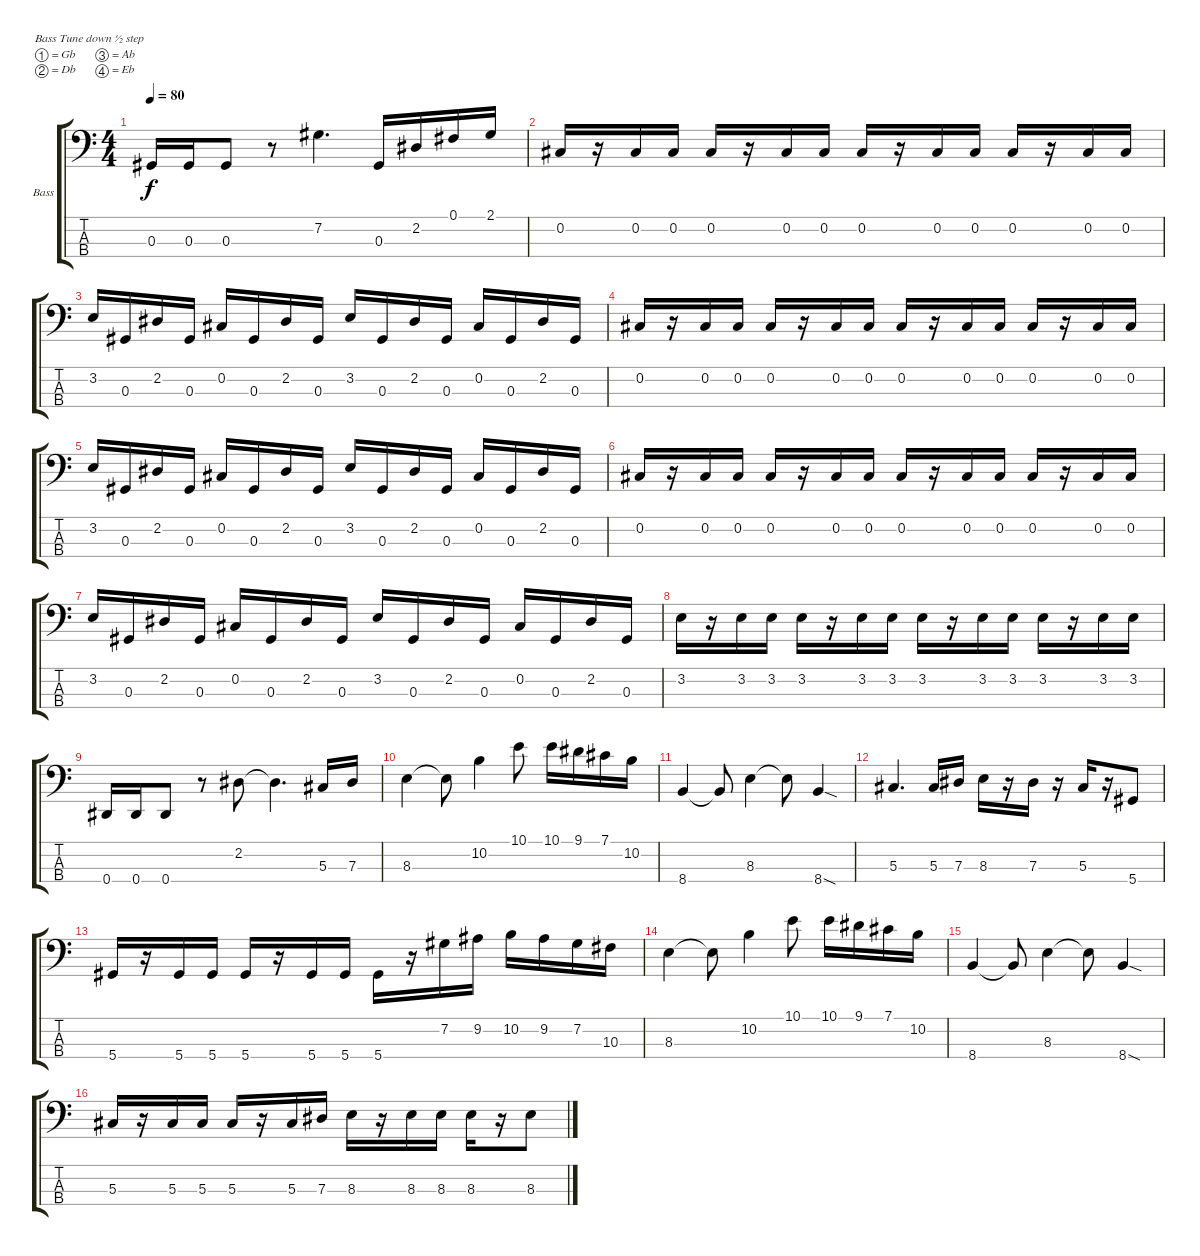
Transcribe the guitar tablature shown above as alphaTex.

\defaultSystemsLayout 4
\bracketExtendMode groupsimilarinstruments
\firstSystemTrackNameOrientation horizontal
\otherSystemsTrackNameOrientation horizontal
\track ("Dubinin" "Bass") {instrument acousticbass}
\staff {score tabs}
\tuning (Gb2 Db2 Ab1 Eb1)
\ts (4 4)
\tempo 80
\clef f4
\ks c
0.3.16{dy f} 0.3.16 0.3.8 r.8 7.2.4{d} 0.3.16 2.2.16 0.1.16 2.1.16 |
0.2.16 r.16 0.2.16 0.2.16 0.2.16 r.16 0.2.16 0.2.16 0.2.16 r.16 0.2.16 0.2.16 0.2.16 r.16 0.2.16 0.2.16 |
3.2.16 0.3.16 2.2.16 0.3.16 0.2.16 0.3.16 2.2.16 0.3.16 3.2.16 0.3.16 2.2.16 0.3.16 0.2.16 0.3.16 2.2.16 0.3.16 |
0.2.16 r.16 0.2.16 0.2.16 0.2.16 r.16 0.2.16 0.2.16 0.2.16 r.16 0.2.16 0.2.16 0.2.16 r.16 0.2.16 0.2.16 |
3.2.16 0.3.16 2.2.16 0.3.16 0.2.16 0.3.16 2.2.16 0.3.16 3.2.16 0.3.16 2.2.16 0.3.16 0.2.16 0.3.16 2.2.16 0.3.16 |
0.2.16 r.16 0.2.16 0.2.16 0.2.16 r.16 0.2.16 0.2.16 0.2.16 r.16 0.2.16 0.2.16 0.2.16 r.16 0.2.16 0.2.16 |
3.2.16 0.3.16 2.2.16 0.3.16 0.2.16 0.3.16 2.2.16 0.3.16 3.2.16 0.3.16 2.2.16 0.3.16 0.2.16 0.3.16 2.2.16 0.3.16 |
3.2.16 r.16 3.2.16 3.2.16 3.2.16 r.16 3.2.16 3.2.16 3.2.16 r.16 3.2.16 3.2.16 3.2.16 r.16 3.2.16 3.2.16 |
0.4.16 0.4.16 0.4.8 r.8 2.2.8 2.2{t}.4{d} 5.3.16 7.3.16 |
8.3.4 8.3{t}.8 10.2.4 10.1.8 10.1.16 9.1.16 7.1.16 10.2.16 |
8.4.4 8.4{t}.8 8.3.4 8.3{t}.8 8.4{sod}.4 |
5.3.4{d} 5.3.16 7.3.16 8.3.16 r.16 7.3.16 r.16 5.3.16 r.16 5.4.8 |
5.4.16 r.16 5.4.16 5.4.16 5.4.16 r.16 5.4.16 5.4.16 5.4.16 r.16 7.2.16 9.2.16 10.2.16 9.2.16 7.2.16 10.3.16 |
8.3.4 8.3{t}.8 10.2.4 10.1.8 10.1.16 9.1.16 7.1.16 10.2.16 |
8.4.4 8.4{t}.8 8.3.4 8.3{t}.8 8.4{sod}.4 |
5.3.16 r.16 5.3.16 5.3.16 5.3.16 r.16 5.3.16 7.3.16 8.3.16 r.16 8.3.16 8.3.16 8.3.16 r.16 8.3.8
